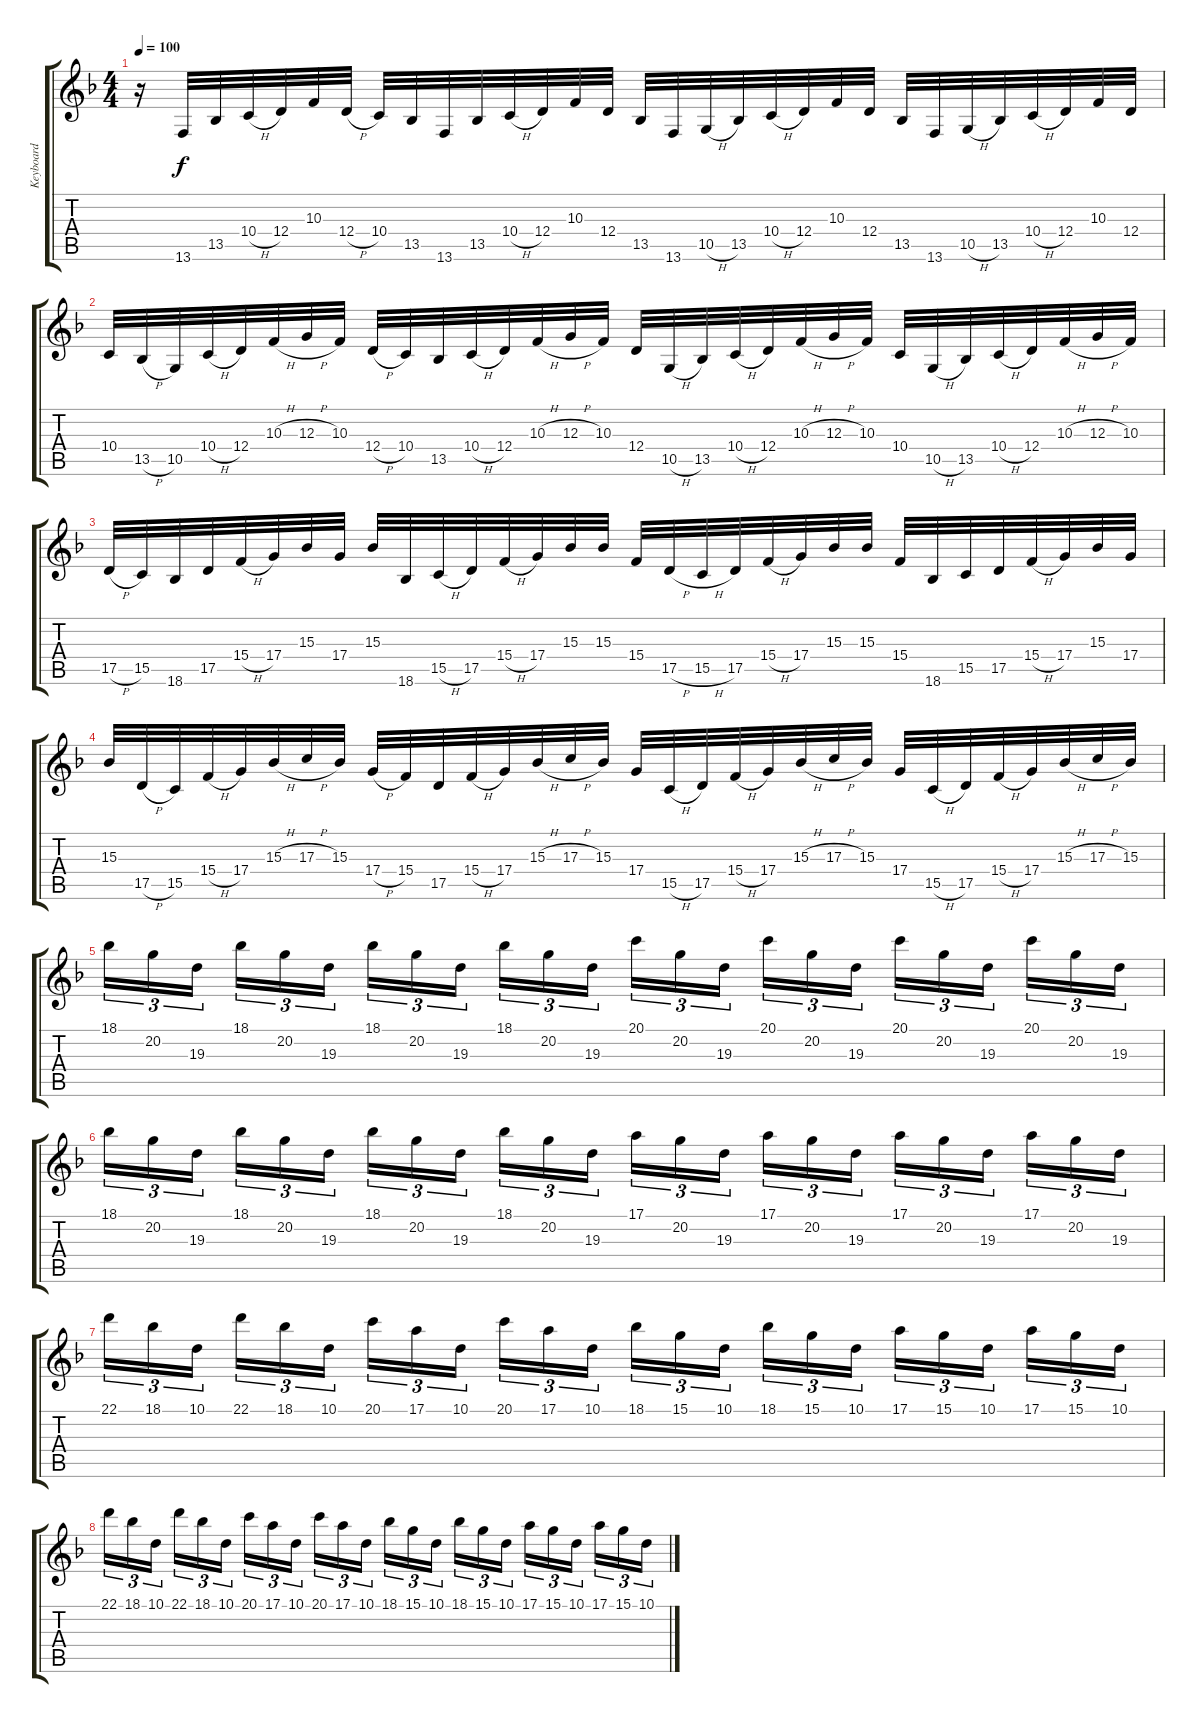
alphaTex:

\track ("Keyboard" "Keyboard") {instrument lead2sawtooth}
\staff {score tabs}
\tuning (E4 B3 G3 D3 A2 E2) {hide}
\ts (4 4)
\tempo 100
\clef g2
\ks f
r.16{dy f} 13.6.32 13.5.32 10.4{h}.32 12.4.32 10.3.32 12.4{h}.32 10.4.32 13.5.32 13.6.32 13.5.32 10.4{h}.32 12.4.32 10.3.32 12.4.32 13.5.32 13.6.32 10.5{h}.32 13.5.32 10.4{h}.32 12.4.32 10.3.32 12.4.32 13.5.32 13.6.32 10.5{h}.32 13.5.32 10.4{h}.32 12.4.32 10.3.32 12.4.32 |
10.4.32 13.5{h}.32 10.5.32 10.4{h}.32 12.4.32 10.3{h}.32 12.3{h}.32 10.3.32 12.4{h}.32 10.4.32 13.5.32 10.4{h}.32 12.4.32 10.3{h}.32 12.3{h}.32 10.3.32 12.4.32 10.5{h}.32 13.5.32 10.4{h}.32 12.4.32 10.3{h}.32 12.3{h}.32 10.3.32 10.4.32 10.5{h}.32 13.5.32 10.4{h}.32 12.4.32 10.3{h}.32 12.3{h}.32 10.3.32 |
17.5{h}.32 15.5.32 18.6.32 17.5.32 15.4{h}.32 17.4.32 15.3.32 17.4.32 15.3.32 18.6.32 15.5{h}.32 17.5.32 15.4{h}.32 17.4.32 15.3.32 15.3.32 15.4.32 17.5{h}.32 15.5{h}.32 17.5.32 15.4{h}.32 17.4.32 15.3.32 15.3.32 15.4.32 18.6.32 15.5.32 17.5.32 15.4{h}.32 17.4.32 15.3.32 17.4.32 |
15.3.32 17.5{h}.32 15.5.32 15.4{h}.32 17.4.32 15.3{h}.32 17.3{h}.32 15.3.32 17.4{h}.32 15.4.32 17.5.32 15.4{h}.32 17.4.32 15.3{h}.32 17.3{h}.32 15.3.32 17.4.32 15.5{h}.32 17.5.32 15.4{h}.32 17.4.32 15.3{h}.32 17.3{h}.32 15.3.32 17.4.32 15.5{h}.32 17.5.32 15.4{h}.32 17.4.32 15.3{h}.32 17.3{h}.32 15.3.32 |
18.1.16{tu (3 2)} 20.2.16{tu (3 2)} 19.3.16{tu (3 2) beam splitsecondary} 18.1.16{tu (3 2)} 20.2.16{tu (3 2)} 19.3.16{tu (3 2)} 18.1.16{tu (3 2)} 20.2.16{tu (3 2)} 19.3.16{tu (3 2) beam splitsecondary} 18.1.16{tu (3 2)} 20.2.16{tu (3 2)} 19.3.16{tu (3 2)} 20.1.16{tu (3 2)} 20.2.16{tu (3 2)} 19.3.16{tu (3 2) beam splitsecondary} 20.1.16{tu (3 2)} 20.2.16{tu (3 2)} 19.3.16{tu (3 2)} 20.1.16{tu (3 2)} 20.2.16{tu (3 2)} 19.3.16{tu (3 2) beam splitsecondary} 20.1.16{tu (3 2)} 20.2.16{tu (3 2)} 19.3.16{tu (3 2)} |
18.1.16{tu (3 2)} 20.2.16{tu (3 2)} 19.3.16{tu (3 2) beam splitsecondary} 18.1.16{tu (3 2)} 20.2.16{tu (3 2)} 19.3.16{tu (3 2)} 18.1.16{tu (3 2)} 20.2.16{tu (3 2)} 19.3.16{tu (3 2) beam splitsecondary} 18.1.16{tu (3 2)} 20.2.16{tu (3 2)} 19.3.16{tu (3 2)} 17.1.16{tu (3 2)} 20.2.16{tu (3 2)} 19.3.16{tu (3 2) beam splitsecondary} 17.1.16{tu (3 2)} 20.2.16{tu (3 2)} 19.3.16{tu (3 2)} 17.1.16{tu (3 2)} 20.2.16{tu (3 2)} 19.3.16{tu (3 2) beam splitsecondary} 17.1.16{tu (3 2)} 20.2.16{tu (3 2)} 19.3.16{tu (3 2)} |
22.1.16{tu (3 2)} 18.1.16{tu (3 2)} 10.1.16{tu (3 2) beam splitsecondary} 22.1.16{tu (3 2)} 18.1.16{tu (3 2)} 10.1.16{tu (3 2)} 20.1.16{tu (3 2)} 17.1.16{tu (3 2)} 10.1.16{tu (3 2) beam splitsecondary} 20.1.16{tu (3 2)} 17.1.16{tu (3 2)} 10.1.16{tu (3 2)} 18.1.16{tu (3 2)} 15.1.16{tu (3 2)} 10.1.16{tu (3 2) beam splitsecondary} 18.1.16{tu (3 2)} 15.1.16{tu (3 2)} 10.1.16{tu (3 2)} 17.1.16{tu (3 2)} 15.1.16{tu (3 2)} 10.1.16{tu (3 2) beam splitsecondary} 17.1.16{tu (3 2)} 15.1.16{tu (3 2)} 10.1.16{tu (3 2)} |
22.1.16{tu (3 2)} 18.1.16{tu (3 2)} 10.1.16{tu (3 2) beam splitsecondary} 22.1.16{tu (3 2)} 18.1.16{tu (3 2)} 10.1.16{tu (3 2)} 20.1.16{tu (3 2)} 17.1.16{tu (3 2)} 10.1.16{tu (3 2) beam splitsecondary} 20.1.16{tu (3 2)} 17.1.16{tu (3 2)} 10.1.16{tu (3 2)} 18.1.16{tu (3 2)} 15.1.16{tu (3 2)} 10.1.16{tu (3 2) beam splitsecondary} 18.1.16{tu (3 2)} 15.1.16{tu (3 2)} 10.1.16{tu (3 2)} 17.1.16{tu (3 2)} 15.1.16{tu (3 2)} 10.1.16{tu (3 2) beam splitsecondary} 17.1.16{tu (3 2)} 15.1.16{tu (3 2)} 10.1.16{tu (3 2)}
